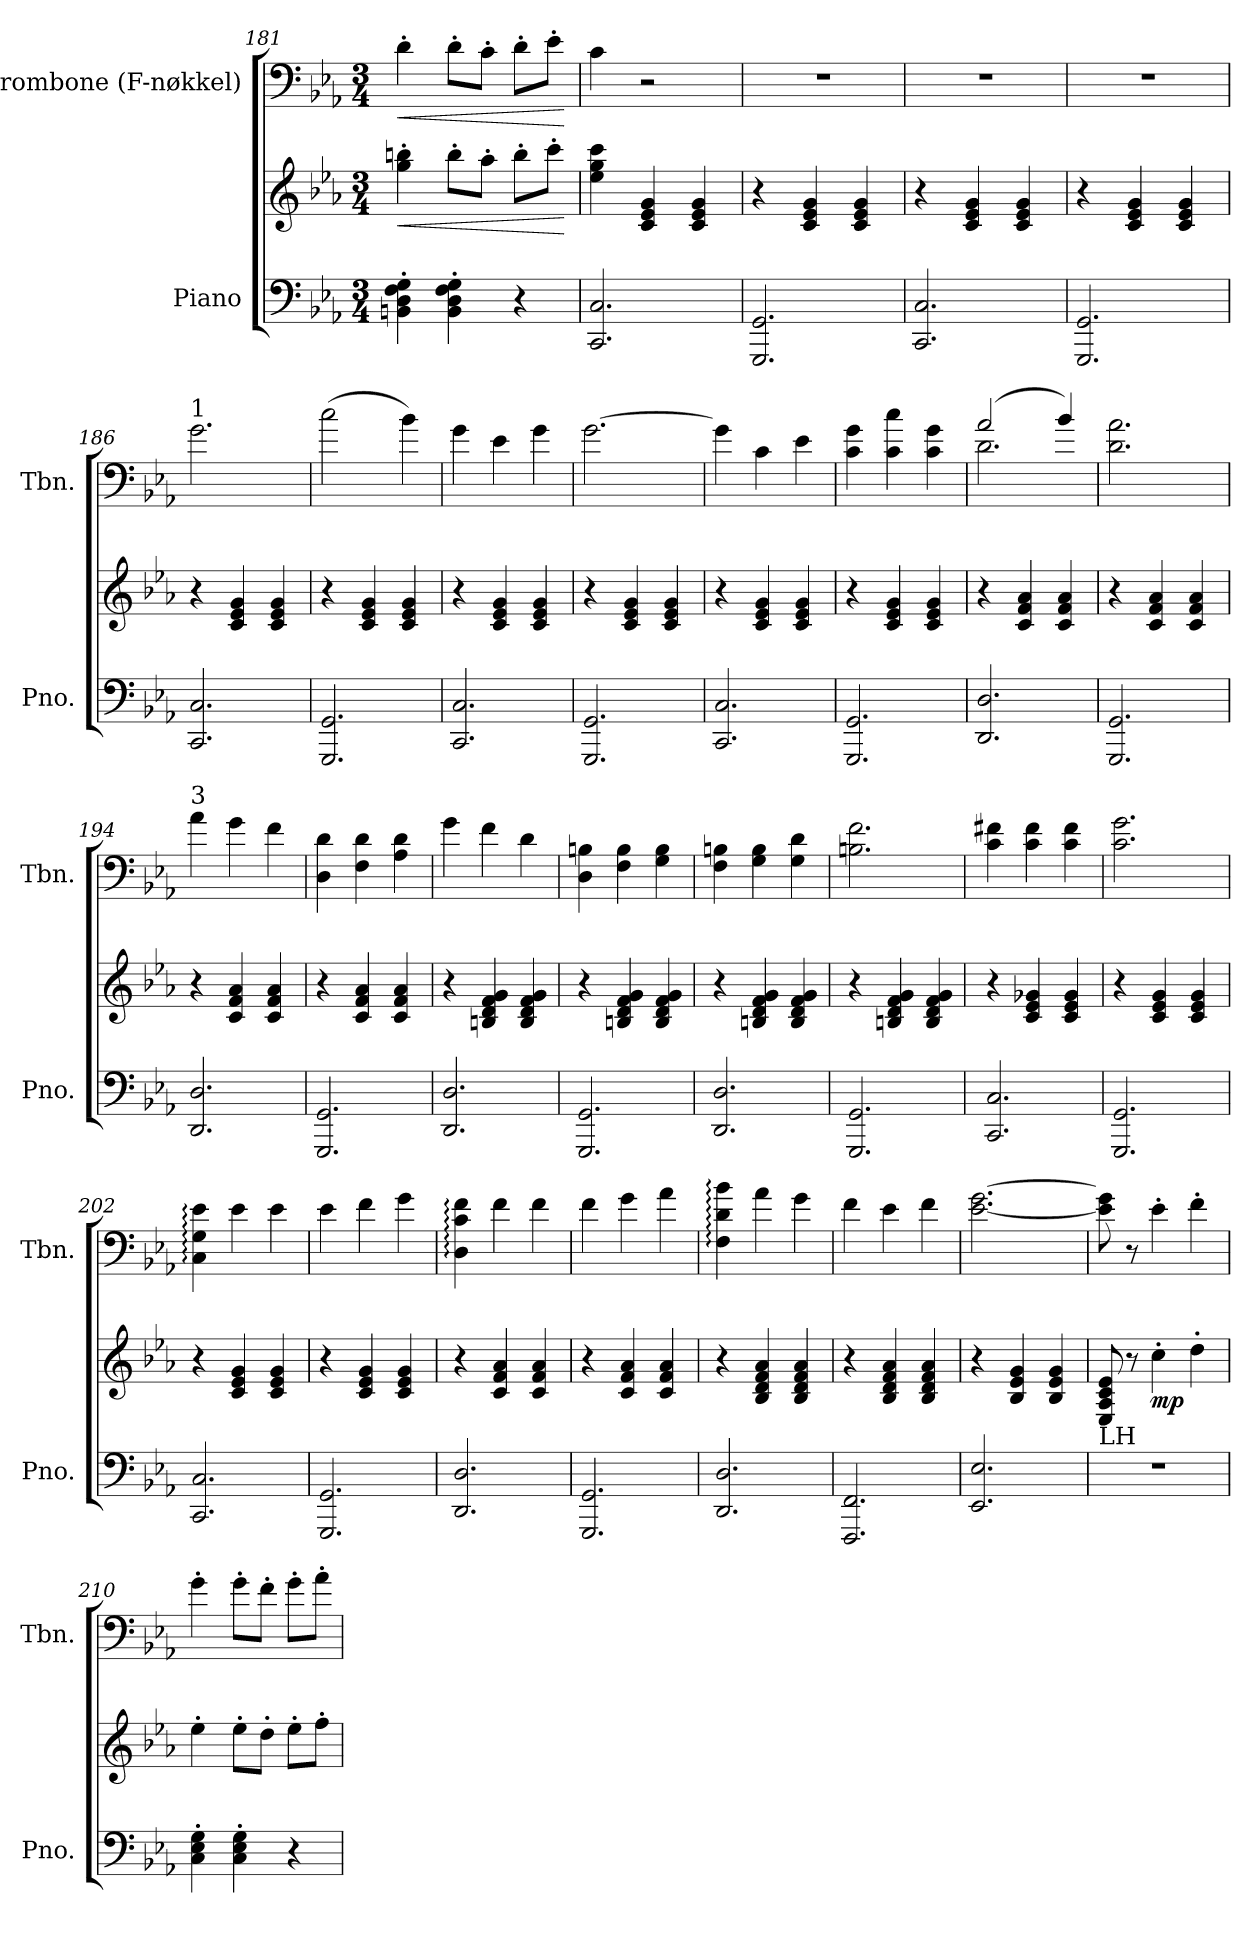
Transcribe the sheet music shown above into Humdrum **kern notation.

**kern	**kern	**dynam	**kern	**dynam
*part2	*part2	*part2	*part1	*part1
*staff3	*staff2	*staff2/3	*staff1	*staff1
*I"Piano	*	*	*I"Trombone (F-nøkkel)	*
*I'Pno.	*	*	*I'Tbn.	*
!!LO:LB:g=z
*clefF4	*clefG2	*	*clefF4	*
*	*	*	*ITrd-7c-12	*
*k[b-e-a-]	*k[b-e-a-]	*	*k[b-e-a-]	*
*M3/4	*M3/4	*	*M3/4	*
=181	=181	=181	=181	=181
!	!	!LO:HP:b	!	!LO:HP:b
4BBn\' 4D\' 4F\' 4G\'	4gg\' 4bbn\'	<	4dd'\	<
4BB\' 4D\' 4F\' 4G\'	8bb'\L	.	8dd'\L	.
.	8aa-'\J	.	8cc'\J	.
4r	8bb'\L	.	8dd'\L	.
.	8ccc'\J	.	8ee-'\J	.
.	.	[	.	[
=182	=182	=182	=182	=182
2.CC/ 2.C/	4ee-\ 4gg\ 4ccc\	.	4cc\	.
.	4c/ 4e-/ 4g/	.	2r	.
.	4c/ 4e-/ 4g/	.	.	.
=183	=183	=183	=183	=183
2.GGG/ 2.GG/	4r	.	2.r	.
.	4c/ 4e-/ 4g/	.	.	.
.	4c/ 4e-/ 4g/	.	.	.
=184	=184	=184	=184	=184
2.CC/ 2.C/	4r	.	2.r	.
.	4c/ 4e-/ 4g/	.	.	.
.	4c/ 4e-/ 4g/	.	.	.
=185	=185	=185	=185	=185
2.GGG/ 2.GG/	4r	.	2.r	.
.	4c/ 4e-/ 4g/	.	.	.
.	4c/ 4e-/ 4g/	.	.	.
=186	=186	=186	=186	=186
!	!	!	!LO:TX:a:t=1	!
2.CC/ 2.C/	4r	.	2.gg\	.
.	4c/ 4e-/ 4g/	.	.	.
.	4c/ 4e-/ 4g/	.	.	.
=187	=187	=187	=187	=187
2.GGG/ 2.GG/	4r	.	(>2ccc\	.
.	4c/ 4e-/ 4g/	.	.	.
.	4c/ 4e-/ 4g/	.	4bb-\)	.
=188	=188	=188	=188	=188
2.CC/ 2.C/	4r	.	4gg\	.
.	4c/ 4e-/ 4g/	.	4ee-\	.
.	4c/ 4e-/ 4g/	.	4gg\	.
=189	=189	=189	=189	=189
2.GGG/ 2.GG/	4r	.	[2.gg\	.
.	4c/ 4e-/ 4g/	.	.	.
.	4c/ 4e-/ 4g/	.	.	.
=190	=190	=190	=190	=190
2.CC/ 2.C/	4r	.	4gg\]	.
.	4c/ 4e-/ 4g/	.	4cc\	.
.	4c/ 4e-/ 4g/	.	4ee-\	.
!!LO:PB:g=z
=191	=191	=191	=191	=191
2.GGG/ 2.GG/	4r	.	4cc\ 4gg\	.
.	4c/ 4e-/ 4g/	.	4cc\ 4ccc\	.
.	4c/ 4e-/ 4g/	.	4cc\ 4gg\	.
=192	=192	=192	=192	=192
*	*	*	*^	*
2.DD/ 2.D/	4r	.	(>2aa-/	2.dd\	.
.	4c/ 4f/ 4a-/	.	.	.	.
.	4c/ 4f/ 4a-/	.	4bb-/)	.	.
*	*	*	*v	*v	*
=193	=193	=193	=193	=193
2.GGG/ 2.GG/	4r	.	2.dd\ 2.aa-\	.
.	4c/ 4f/ 4a-/	.	.	.
.	4c/ 4f/ 4a-/	.	.	.
=194	=194	=194	=194	=194
!	!	!	!LO:TX:a:t=3	!
2.DD/ 2.D/	4r	.	4aa-\	.
.	4c/ 4f/ 4a-/	.	4gg\	.
.	4c/ 4f/ 4a-/	.	4ff\	.
=195	=195	=195	=195	=195
2.GGG/ 2.GG/	4r	.	4d\ 4dd\	.
.	4c/ 4f/ 4a-/	.	4f\ 4dd\	.
.	4c/ 4f/ 4a-/	.	4a-\ 4dd\	.
=196	=196	=196	=196	=196
2.DD/ 2.D/	4r	.	4gg\	.
.	4Bn/ 4d/ 4f/ 4g/	.	4ff\	.
.	4B/ 4d/ 4f/ 4g/	.	4dd\	.
=197	=197	=197	=197	=197
2.GGG/ 2.GG/	4r	.	4d\ 4bn\	.
.	4Bn/ 4d/ 4f/ 4g/	.	4f\ 4b\	.
.	4B/ 4d/ 4f/ 4g/	.	4g\ 4b\	.
=198	=198	=198	=198	=198
2.DD/ 2.D/	4r	.	4f\ 4bn\	.
.	4Bn/ 4d/ 4f/ 4g/	.	4g\ 4b\	.
.	4B/ 4d/ 4f/ 4g/	.	4g\ 4dd\	.
=199	=199	=199	=199	=199
2.GGG/ 2.GG/	4r	.	2.bn\ 2.ff\	.
.	4Bn/ 4d/ 4f/ 4g/	.	.	.
.	4B/ 4d/ 4f/ 4g/	.	.	.
=200	=200	=200	=200	=200
2.CC/ 2.C/	4r	.	4cc\ 4ff#X\	.
.	4c/ 4e-/ 4g-X/	.	4cc\ 4ff#\	.
.	4c/ 4e-/ 4g-/	.	4cc\ 4ff#\	.
!!LO:LB:g=z
=201	=201	=201	=201	=201
2.GGG/ 2.GG/	4r	.	2.cc\ 2.gg\	.
.	4c/ 4e-/ 4g/	.	.	.
.	4c/ 4e-/ 4g/	.	.	.
=202	=202	=202	=202	=202
2.CC/ 2.C/	4r	.	4c\: 4g\: 4ee-\:	.
.	4c/ 4e-/ 4g/	.	4ee-\	.
.	4c/ 4e-/ 4g/	.	4ee-\	.
=203	=203	=203	=203	=203
2.GGG/ 2.GG/	4r	.	4ee-\	.
.	4c/ 4e-/ 4g/	.	4ff\	.
.	4c/ 4e-/ 4g/	.	4gg\	.
=204	=204	=204	=204	=204
2.DD/ 2.D/	4r	.	4d\: 4cc\: 4ff\:	.
.	4c/ 4f/ 4a-/	.	4ff\	.
.	4c/ 4f/ 4a-/	.	4ff\	.
=205	=205	=205	=205	=205
2.GGG/ 2.GG/	4r	.	4ff\	.
.	4c/ 4f/ 4a-/	.	4gg\	.
.	4c/ 4f/ 4a-/	.	4aa-\	.
=206	=206	=206	=206	=206
2.DD/ 2.D/	4r	.	4f\: 4dd\: 4bb-\:	.
.	4B-/ 4d/ 4f/ 4a-/	.	4aa-\	.
.	4B-/ 4d/ 4f/ 4a-/	.	4gg\	.
=207	=207	=207	=207	=207
2.FFF/ 2.FF/	4r	.	4ff\	.
.	4B-/ 4d/ 4f/ 4a-/	.	4ee-\	.
.	4B-/ 4d/ 4f/ 4a-/	.	4ff\	.
=208	=208	=208	=208	=208
2.EE-/ 2.E-/	4r	.	[2.ee-\ [2.gg\	.
.	4B-/ 4e-/ 4g/	.	.	.
.	4B-/ 4e-/ 4g/	.	.	.
=209	=209	=209	=209	=209
!	!LO:TX:b:t=LH	!	!	!
2.r	8E-/ 8A-/ 8c/ 8e-/	.	8ee-\] 8gg\]	.
.	8r	.	8r	.
!	!	!LO:DY:b	!	!
.	4cc'\	mp	4ee-'\	.
.	4dd'\	.	4ff'\	.
!!LO:LB:g=z
=210	=210	=210	=210	=210
4C\' 4E-\' 4G\'	4ee-'\	.	4gg'\	.
4C\' 4E-\' 4G\'	8ee-'\L	.	8gg'\L	.
.	8dd'\J	.	8ff'\J	.
4r	8ee-'\L	.	8gg'\L	.
.	8ff'\J	.	8aa-'\J	.
=	=	=	=	=
*-	*-	*-	*-	*-
